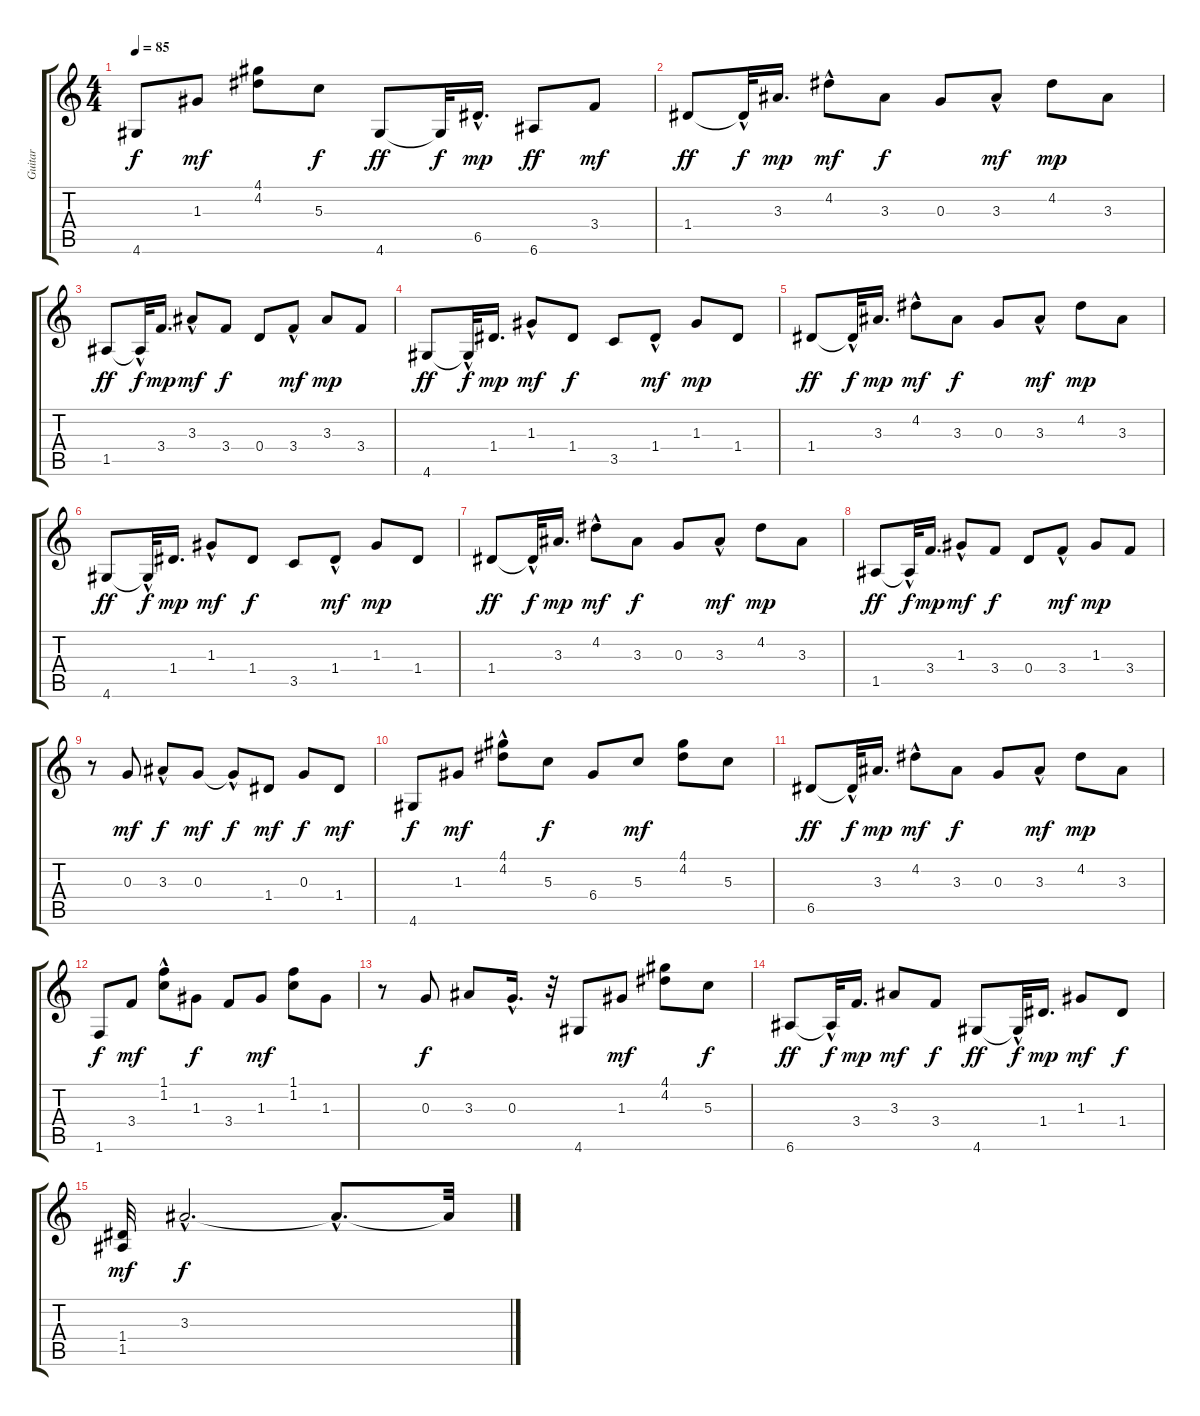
\track ("Guitar" "Guitar") {instrument acousticguitarsteel}
\staff {score tabs}
\tuning (E4 B3 G3 D3 A2 E2) {hide}
\ts (4 4)
\tempo 85
\clef g2
\ks c
4.6.8{dy f} 1.3.8{dy mf} (4.1 4.2).8 5.3.8{dy f} 4.6.8{dy ff} 4.6{t}.32{dy f} 6.5{hac}.16{d dy mp} 6.6.8{dy ff} 3.4.8{dy mf} |
1.4.8{dy ff} 1.4{hac t}.32{dy f} 3.3.16{d dy mp} 4.2{hac}.8{dy mf} 3.3.8{dy f} 0.3.8 3.3{hac}.8{dy mf} 4.2.8{dy mp} 3.3.8 |
1.5.8{dy ff} 1.5{hac t}.32{dy f} 3.4.16{d dy mp} 3.3{hac}.8{dy mf} 3.4.8{dy f} 0.4.8 3.4{hac}.8{dy mf} 3.3.8{dy mp} 3.4.8 |
4.6.8{dy ff} 4.6{hac t}.32{dy f} 1.4.16{d dy mp} 1.3{hac}.8{dy mf} 1.4.8{dy f} 3.5.8 1.4{hac}.8{dy mf} 1.3.8{dy mp} 1.4.8 |
1.4.8{dy ff} 1.4{hac t}.32{dy f} 3.3.16{d dy mp} 4.2{hac}.8{dy mf} 3.3.8{dy f} 0.3.8 3.3{hac}.8{dy mf} 4.2.8{dy mp} 3.3.8 |
4.6.8{dy ff} 4.6{hac t}.32{dy f} 1.4.16{d dy mp} 1.3{hac}.8{dy mf} 1.4.8{dy f} 3.5.8 1.4{hac}.8{dy mf} 1.3.8{dy mp} 1.4.8 |
1.4.8{dy ff} 1.4{hac t}.32{dy f} 3.3.16{d dy mp} 4.2{hac}.8{dy mf} 3.3.8{dy f} 0.3.8 3.3{hac}.8{dy mf} 4.2.8{dy mp} 3.3.8 |
1.5.8{dy ff} 1.5{hac t}.32{dy f} 3.4.16{d dy mp} 1.3{hac}.8{dy mf} 3.4.8{dy f} 0.4.8 3.4{hac}.8{dy mf} 1.3.8{dy mp} 3.4.8 |
r.8 0.3.8{dy mf} 3.3{hac}.8{dy f} 0.3.8{dy mf} 0.3{hac t}.8{dy f} 1.4.8{dy mf} 0.3.8{dy f} 1.4.8{dy mf} |
4.6.8{dy f} 1.3.8{dy mf} (4.1{hac} 4.2{hac}).8 5.3.8{dy f} 6.4.8 5.3.8{dy mf} (4.1 4.2).8 5.3.8 |
6.5.8{dy ff} 6.5{hac t}.32{dy f} 3.3.16{d dy mp} 4.2{hac}.8{dy mf} 3.3.8{dy f} 0.3.8 3.3{hac}.8{dy mf} 4.2.8{dy mp} 3.3.8 |
1.6.8{dy f} 3.4.8{dy mf} (1.1{hac} 1.2{hac}).8 1.3.8{dy f} 3.4.8 1.3.8{dy mf} (1.1 1.2).8 1.3.8 |
r.8 0.3.8{dy f} 3.3.8 0.3{hac}.16{d} r.32 4.6.8 1.3.8{dy mf} (4.1 4.2).8 5.3.8{dy f} |
6.6.8{dy ff} 6.6{hac t}.32{dy f} 3.4.16{d dy mp} 3.3.8{dy mf} 3.4.8{dy f} 4.6.8{dy ff} 4.6{hac t}.32{dy f} 1.4.16{d dy mp} 1.3.8{dy mf} 1.4.8{dy f} |
(1.4 1.5).32{dy mf} 3.3{hac}.2{d dy f} 3.3{hac t}.8{d} 3.3{t}.32
